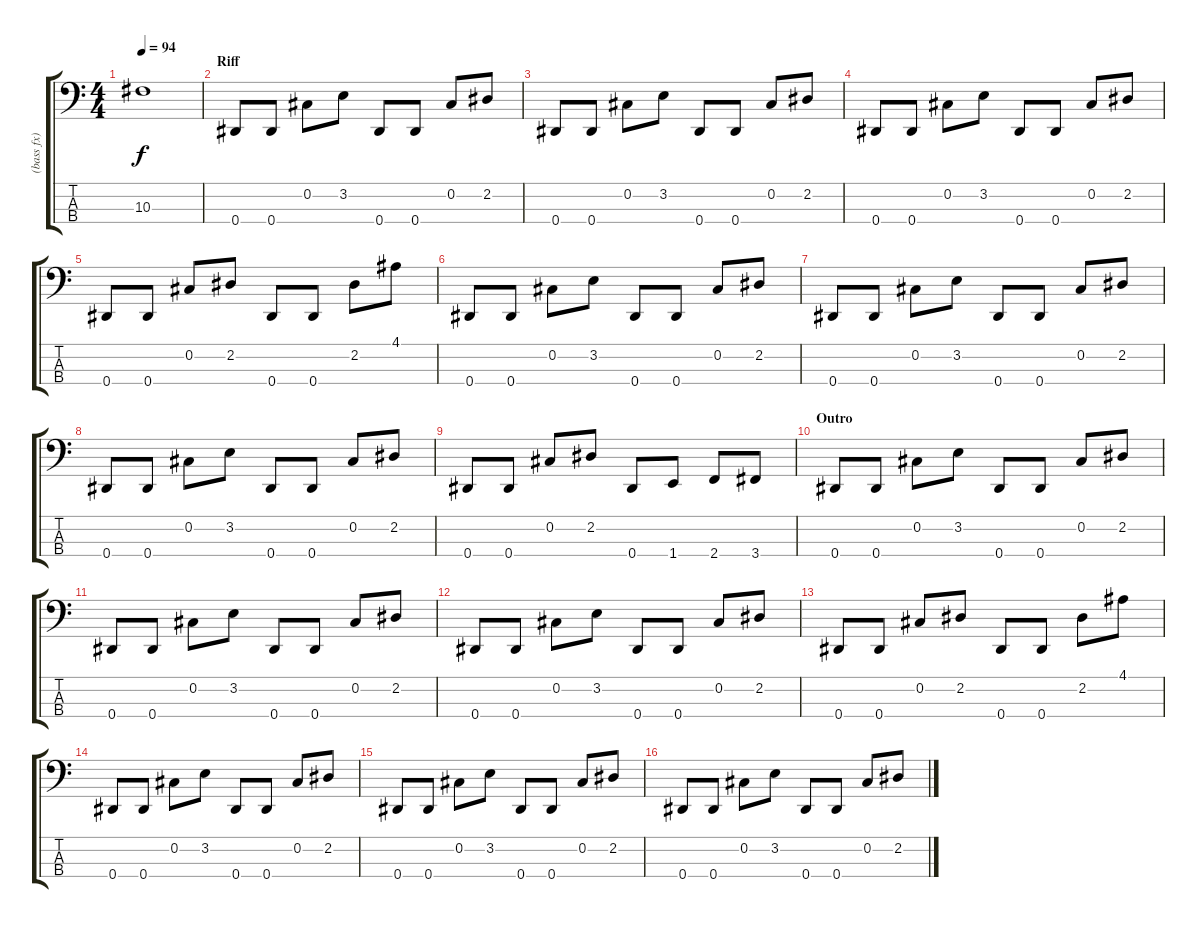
\track ("(bass fx)" "(bass fx)") {instrument overdrivenguitar}
\staff {score tabs}
\tuning (Gb2 Db2 Ab1 Eb1) {hide}
\ts (4 4)
\tempo 94
\clef f4
\ks c
10.3{t}.1{dy f} |
\section ("" "Riff")
0.4.8 0.4.8 0.2.8 3.2.8 0.4.8 0.4.8 0.2.8 2.2.8 |
0.4.8 0.4.8 0.2.8 3.2.8 0.4.8 0.4.8 0.2.8 2.2.8 |
0.4.8 0.4.8 0.2.8 3.2.8 0.4.8 0.4.8 0.2.8 2.2.8 |
0.4.8 0.4.8 0.2.8 2.2.8 0.4.8 0.4.8 2.2.8 4.1.8 |
0.4.8 0.4.8 0.2.8 3.2.8 0.4.8 0.4.8 0.2.8 2.2.8 |
0.4.8 0.4.8 0.2.8 3.2.8 0.4.8 0.4.8 0.2.8 2.2.8 |
0.4.8 0.4.8 0.2.8 3.2.8 0.4.8 0.4.8 0.2.8 2.2.8 |
0.4.8 0.4.8 0.2.8 2.2.8 0.4.8 1.4.8 2.4.8 3.4.8 |
\section ("" "Outro")
0.4.8 0.4.8 0.2.8 3.2.8 0.4.8 0.4.8 0.2.8 2.2.8 |
0.4.8 0.4.8 0.2.8 3.2.8 0.4.8 0.4.8 0.2.8 2.2.8 |
0.4.8 0.4.8 0.2.8 3.2.8 0.4.8 0.4.8 0.2.8 2.2.8 |
0.4.8 0.4.8 0.2.8 2.2.8 0.4.8 0.4.8 2.2.8 4.1.8 |
0.4.8 0.4.8 0.2.8 3.2.8 0.4.8 0.4.8 0.2.8 2.2.8 |
0.4.8 0.4.8 0.2.8 3.2.8 0.4.8 0.4.8 0.2.8 2.2.8 |
0.4.8 0.4.8 0.2.8 3.2.8 0.4.8 0.4.8 0.2.8 2.2.8
